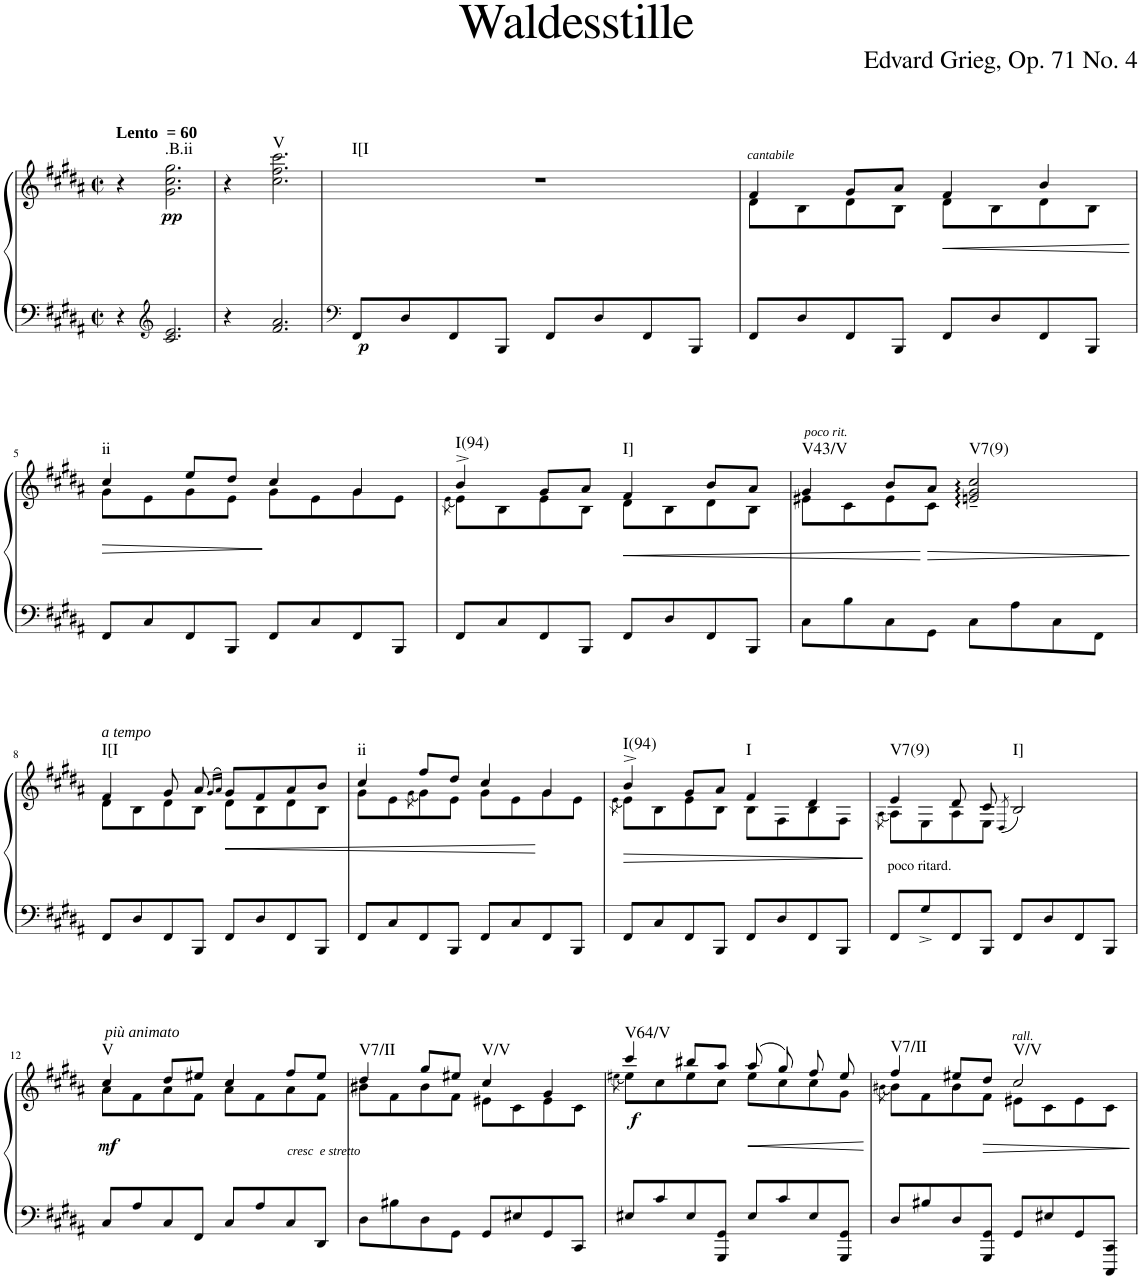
**kern	**kern	**dynam	**harte
*part1	*part1	*part1	*part1
*staff2	*staff1	*staff1/2	*
*I"Midi_1	*	*	*
*clefF4	*clefG2	*	*
*k[f#c#g#d#a#]	*k[f#c#g#d#a#]	*	*
*B:	*B:	*	*
*M2/2	*M2/2	*	*
*met(c|)	*met(c|)	*	*
=1	=1	=1	=1
!	!LO:TX:a:B:t=Lento  = 60	!	!
4r	4r	.	.
*clefG2	*	*	*
!	!	!LO:DY:b	!LO:H:kt=.B.ii
2.c#/ 2.e/	2.g#\ 2.cc#\ 2.gg#\	pp	N
=2	=2	=2	=2
4r	4r	.	.
!	!	!	!LO:H:kt=V
2.f#/ 2.a#/	2.cc#\ 2.ff#\ 2.ccc#\	.	N
=3	=3	=3	=3
*clefF4	*	*	*
!	!	!LO:DY:b=2	!LO:H:kt=I[I
8FF#/L	1r	p	N
8D#/	.	.	.
8FF#/	.	.	.
8BBB/J	.	.	.
8FF#/L	.	.	.
8D#/	.	.	.
8FF#/	.	.	.
8BBB/J	.	.	.
=4	=4	=4	=4
*	*^	*	*
!	!LO:TX:a:i:t=cantabile	!	!	!
8FF#/L	4f#/	8d#\L	.	.
8D#/	.	8B\	.	.
8FF#/	8g#/L	8d#\	.	.
8BBB/J	8a#/J	8B\J	.	.
!	!	!	!LO:HP:b	!
8FF#/L	4f#/	8d#\L	<	.
8D#/	.	8B\	.	.
8FF#/	4b/	8d#\	.	.
8BBB/J	.	8B\J	.	.
*	*v	*v	*	*
.	.	[	.
!!LO:LB:g=z
=5	=5	=5	=5
!	!	!LO:HP:b	!LO:H:kt=ii
*	*^	*	*
8FF#/L	4cc#/	8g#\L	>	N
8C#/	.	8e\	.	.
8FF#/	8ee/L	8g#\	.	.
8BBB/J	8dd#/J	8e\J	.	.
8FF#/L	4cc#/	8g#\L	]	.
8C#/	.	8e\	.	.
8FF#/	4g#/	8g#\	.	.
8BBB/J	.	8e\J	.	.
=6	=6	=6	=6	=6
.	.	[8qe\	.	.
!	!	!	!	!LO:H:kt=I(94)
8FF#/L	4b^/	8e\L]	.	N
8C#/	.	8B\	.	.
8FF#/	8g#/L	8e\	.	.
8BBB/J	8a#/J	8B\J	.	.
!	!	!	!LO:HP:b	!LO:H:kt=I]
8FF#/L	4f#/	8d#\L	<	N
8D#/	.	8B\	.	.
8FF#/	8b/L	8d#\	.	.
8BBB/J	8a#/J	8B\J	.	.
=7	=7	=7	=7	=7
!	!LO:TX:a:i:t=poco rit.	!	!	!LO:H:kt=V43/V
8C#\L	4g#/	8e#X\L	.	N
8B\	.	8c#\	.	.
8C#\	8b/L	8e#\	.	.
!	!	!	!LO:HP:n=1:b	!
8GG#\J	8a#/J	8c#\J	[ >	.
!	!	!	!	!LO:H:kt=V7(9)
8C#\L	2en/~ 2g#/~ 2cc#/~	2ryy	.	N
8A#\	.	.	.	.
8C#\	.	.	.	.
8FF#\J	.	.	.	.
*	*v	*v	*	*
.	.	]	.
!!LO:LB:g=z
=8	=8	=8	=8
*	*^	*	*
!	!LO:TX:a:i:t=a tempo	!	!	!LO:H:kt=I[I
8FF#/L	4f#/	8d#\L	.	N
8D#/	.	8B\	.	.
8FF#/	8g#/	8d#\	.	.
8BBB/J	8a#/	8B\J	.	.
.	(16qg#/LL	.	.	.
.	16qa#/JJ)	.	.	.
8FF#/L	8g#/L	8d#\L	.	.
8D#/	8f#/	8B\	.	.
8FF#/	8a#/	8d#\	.	.
8BBB/J	8b/J	8B\J	.	.
=9	=9	=9	=9	=9
!	!	!	!	!LO:H:kt=ii
8FF#/L	4cc#/	8g#\L	.	N
8C#/	.	8e\	.	.
.	.	[8qg#\	.	.
8FF#/	8ff#/L	8g#\]	.	.
8BBB/J	8dd#/J	8e\J	.	.
8FF#/L	4cc#/	8g#\L	.	.
8C#/	.	8e\	.	.
8FF#/	4g#/	8g#\	.	.
8BBB/J	.	8e\J	.	.
=10	=10	=10	=10	=10
.	.	[8qe\	.	.
!	!	!	!LO:HP:b	!LO:H:kt=I(94)
8FF#/L	4b^/	8e\L]	>	N
8C#/	.	8B\	.	.
8FF#/	8g#/L	8e\	.	.
8BBB/J	8a#/J	8B\J	.	.
!	!	!	!	!LO:H:kt=I
8FF#/L	4f#/	8B\L	.	N
8D#/	.	8F#\	.	.
8FF#/	4d#/	8B\	.	.
8BBB/J	.	8F#\J	.	.
*	*v	*v	*	*
.	.	]	.
=11	=11	=11	=11
*	*^	*	*
.	.	[8qA#\	.	.
!	!LO:TX:b:t=poco ritard.	!	!	!LO:H:kt=V7(9)
8FF#/L	4e/	8A#\L]	.	N
8G#^/	.	8E\	.	.
8FF#/	8d#/	8A#\	.	.
8BBB/J	8c#/	8E\J	.	.
.	(8qD#/	.	.	.
!	!	!	!	!LO:H:kt=I]
8FF#/L	2B/)	2ryy	.	N
8D#/	.	.	.	.
8FF#/	.	.	.	.
8BBB/J	.	.	.	.
!!LO:LB:g=z	!!
=12	=12	=12	=12	=12
!	!LO:TX:a:i:t=più animato	!	!	!
!	!	!	!LO:DY:b	!LO:H:kt=V
8C#/L	4cc#/	8a#\L	mf	N
8A#/	.	8f#\	.	.
8C#/	8dd#/L	8a#\	.	.
8FF#/J	8ee#X/J	8f#\J	.	.
8C#/L	4cc#/	8a#\L	.	.
8A#/	.	8f#\	.	.
!	!LO:TX:b:i:t=cresc  e stretto	!	!	!
8C#/	8ff#/L	8a#\	.	.
8DD#/J	8ee#/J	8f#\J	.	.
=13	=13	=13	=13	=13
!	!	!	!	!LO:H:kt=V7/II
8D#\L	4dd#/	8b#X\L	.	N
8B#X\	.	8f#\	.	.
8D#\	8gg#/L	8b#\	.	.
8GG#\J	8ee#X/J	8f#\J	.	.
!	!	!	!	!LO:H:kt=V/V
8GG#/L	4cc#/	8e#X\L	.	N
8E#X/	.	8c#\	.	.
8GG#/	4g#/	8e#\	.	.
8CC#/J	.	8c#\J	.	.
=14	=14	=14	=14	=14
.	.	[8qee#X\	.	.
!	!	!	!LO:DY:b	!LO:H:kt=V64/V
8E#X/L	4ccc#/	8ee#\L]	f	N
8c#/	.	8cc#\	.	.
8E#/	8bb#X/L	8ee#\	.	.
8GGG#/ 8GG#/J	8aa#/J	8cc#\J	.	.
!	!	!	!LO:HP:b	!
8E#/L	(8aa#/	8ee#\L	<	.
8c#/	8gg#/)	8cc#\	.	.
8E#/	8ff#/	8cc#\	.	.
8GGG#/ 8GG#/J	8ee#/	8g#\J	.	.
*	*v	*v	*	*
.	.	[	.
=15	=15	=15	=15
*	*^	*	*
.	.	[8qb#X\	.	.
!	!	!	!	!LO:H:kt=V7/II
8D#/L	4ff#/	8b#\L]	.	N
8B#X/	.	8f#\	.	.
8D#/	8ee#X/L	8b#\	.	.
!	!	!	!LO:HP:b	!
8GGG#/ 8GG#/J	8dd#/J	8f#\J	>	.
!	!LO:TX:a:i:t=rall.	!	!	!LO:H:kt=V/V
8GG#/L	2cc#/	8e#X\L	.	N
8E#X/	.	8c#\	.	.
8GG#/	.	8e#\	.	.
8CCC#/ 8CC#/J	.	8c#\J	.	.
*	*v	*v	*	*
.	.	]	.
=	=	=	=
*-	*-	*-	*-
